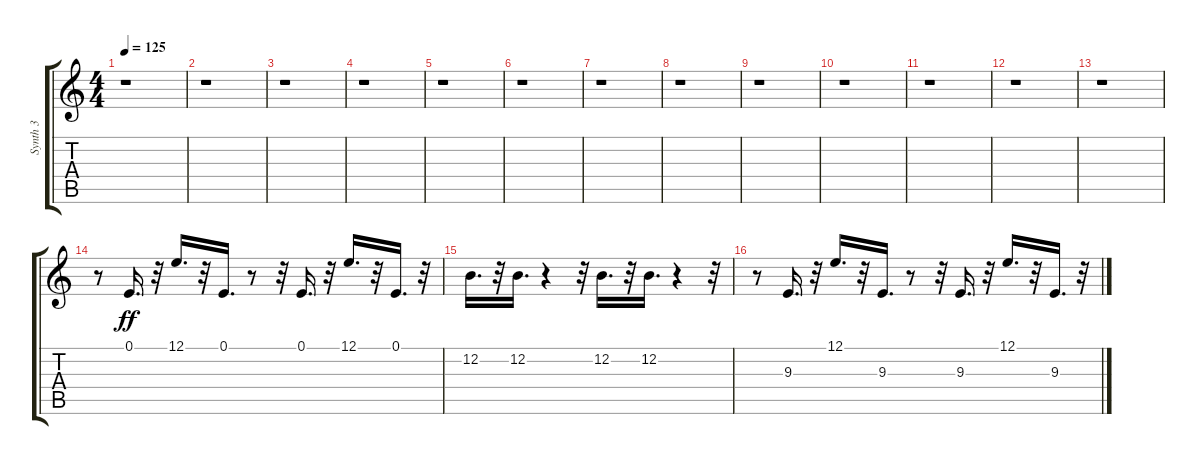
\track ("Synth 3" "Synth 3") {instrument lead1square}
\staff {score tabs}
\tuning (E4 B3 G3 D3 A2 E2) {hide}
\ts (4 4)
\tempo 125
\clef g2
\ks c
r.1{dy mf} |
r.1 |
r.1 |
r.1 |
r.1 |
r.1 |
r.1 |
r.1 |
r.1 |
r.1 |
r.1 |
r.1 |
r.1 |
r.8 0.1.16{d dy ff} r.32 12.1.16{d} r.32 0.1.16{d} r.8 r.32 0.1.16{d} r.32 12.1.16{d} r.32 0.1.16{d} r.32 |
12.2.16{d} r.32 12.2.16{d} r.4 r.32 12.2.16{d} r.32 12.2.16{d} r.4 r.32 |
r.8 9.3.16{d} r.32 12.1.16{d} r.32 9.3.16{d} r.8 r.32 9.3.16{d} r.32 12.1.16{d} r.32 9.3.16{d} r.32
